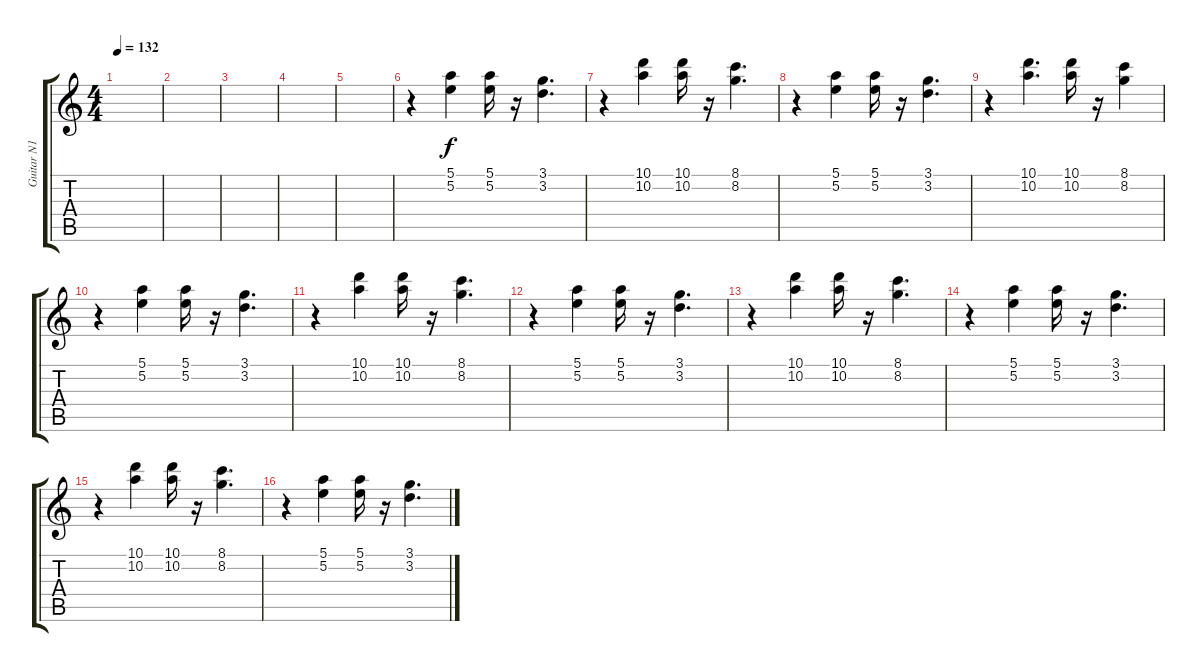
\track ("Guitar N1" "Guitar N1") {instrument electricguitarjazz}
\staff {score tabs}
\tuning (E4 B3 G3 D3 A2 E2) {hide}
\ts (4 4)
\tempo 132
\clef g2
\ks c
|
|
|
|
|
r.4 (5.1 5.2).4 (5.1 5.2).16 r.16 (3.1 3.2).4{d} |
r.4 (10.1 10.2).4 (10.1 10.2).16 r.16 (8.1 8.2).4{d} |
r.4 (5.1 5.2).4 (5.1 5.2).16 r.16 (3.1 3.2).4{d} |
r.4 (10.1 10.2).4{d} (10.1 10.2).16 r.16 (8.1 8.2).4 |
r.4 (5.1 5.2).4 (5.1 5.2).16 r.16 (3.1 3.2).4{d} |
r.4 (10.1 10.2).4 (10.1 10.2).16 r.16 (8.1 8.2).4{d} |
r.4 (5.1 5.2).4 (5.1 5.2).16 r.16 (3.1 3.2).4{d} |
r.4 (10.1 10.2).4 (10.1 10.2).16 r.16 (8.1 8.2).4{d} |
r.4 (5.1 5.2).4 (5.1 5.2).16 r.16 (3.1 3.2).4{d} |
r.4 (10.1 10.2).4 (10.1 10.2).16 r.16 (8.1 8.2).4{d} |
r.4 (5.1 5.2).4 (5.1 5.2).16 r.16 (3.1 3.2).4{d}
